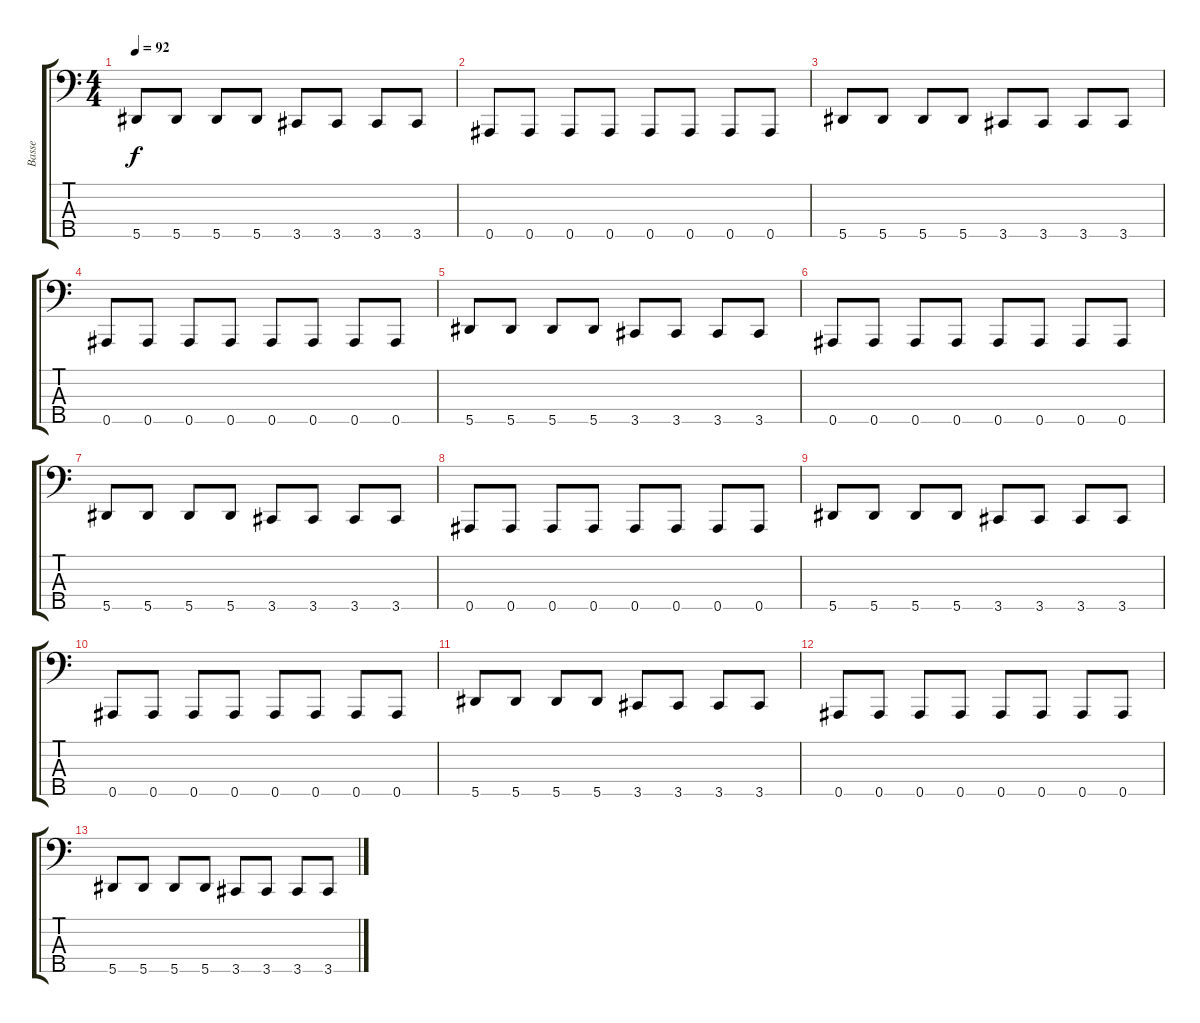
\track ("Basse" "Basse") {instrument electricbasspick}
\staff {score tabs}
\tuning (Gb2 Db2 Ab1 Eb1 Bb0) {hide}
\ts (4 4)
\tempo 92
\clef f4
\ks c
5.5.8{dy f} 5.5.8 5.5.8 5.5.8 3.5.8 3.5.8 3.5.8 3.5.8 |
0.5.8 0.5.8 0.5.8 0.5.8 0.5.8 0.5.8 0.5.8 0.5.8 |
5.5.8 5.5.8 5.5.8 5.5.8 3.5.8 3.5.8 3.5.8 3.5.8 |
0.5.8 0.5.8 0.5.8 0.5.8 0.5.8 0.5.8 0.5.8 0.5.8 |
5.5.8 5.5.8 5.5.8 5.5.8 3.5.8 3.5.8 3.5.8 3.5.8 |
0.5.8 0.5.8 0.5.8 0.5.8 0.5.8 0.5.8 0.5.8 0.5.8 |
5.5.8 5.5.8 5.5.8 5.5.8 3.5.8 3.5.8 3.5.8 3.5.8 |
0.5.8 0.5.8 0.5.8 0.5.8 0.5.8 0.5.8 0.5.8 0.5.8 |
5.5.8 5.5.8 5.5.8 5.5.8 3.5.8 3.5.8 3.5.8 3.5.8 |
0.5.8 0.5.8 0.5.8 0.5.8 0.5.8 0.5.8 0.5.8 0.5.8 |
5.5.8 5.5.8 5.5.8 5.5.8 3.5.8 3.5.8 3.5.8 3.5.8 |
0.5.8 0.5.8 0.5.8 0.5.8 0.5.8 0.5.8 0.5.8 0.5.8 |
5.5.8 5.5.8 5.5.8 5.5.8 3.5.8 3.5.8 3.5.8 3.5.8
